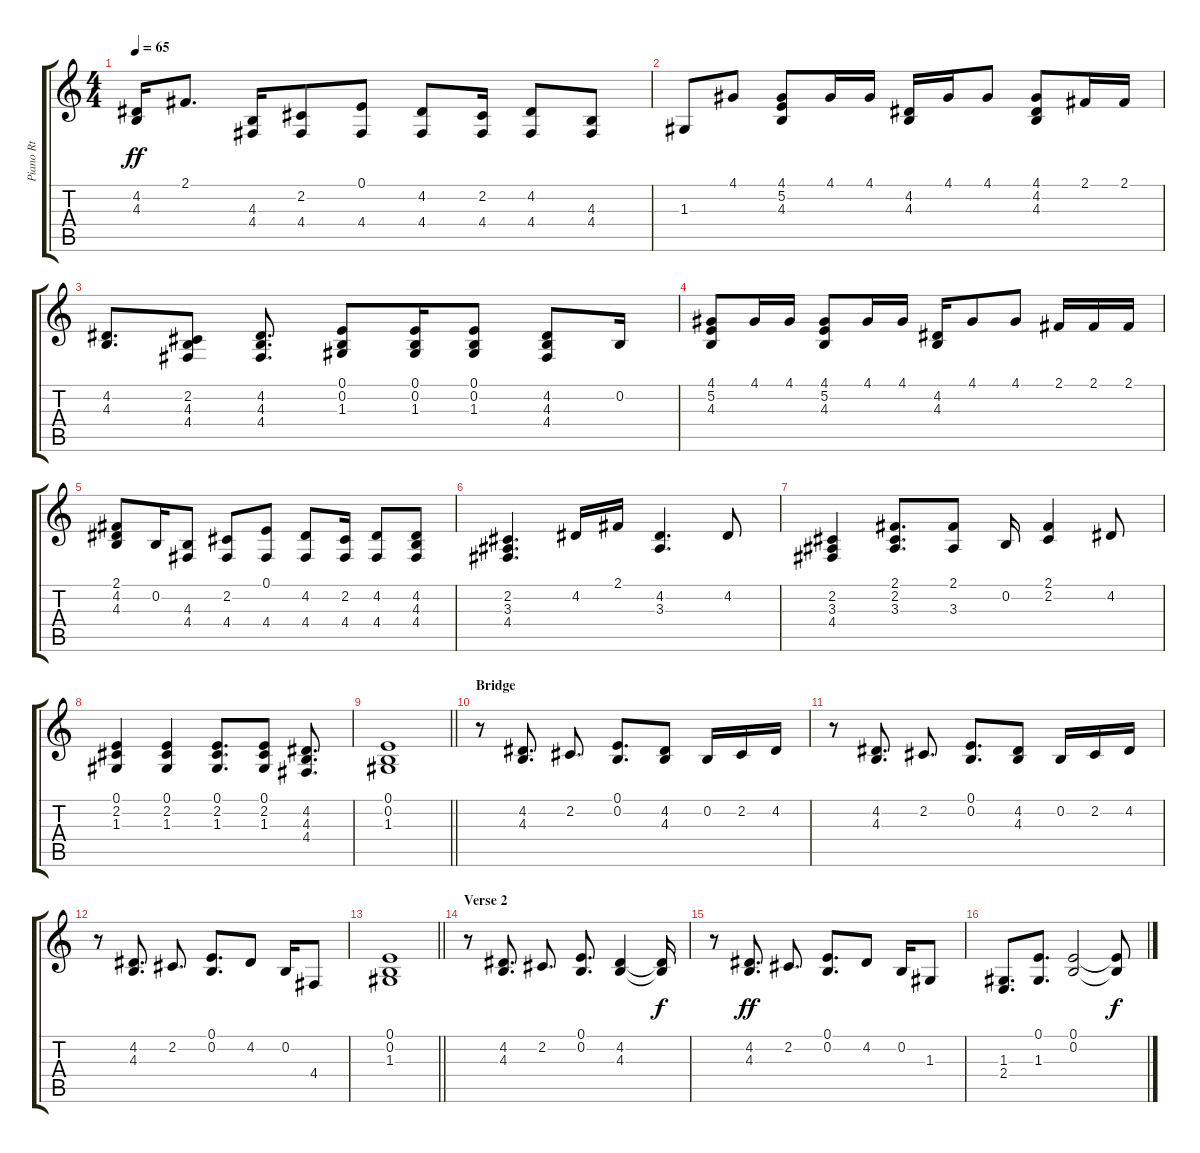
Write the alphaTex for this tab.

\track ("Piano Rt" "Piano Rt") {instrument brightacousticpiano}
\staff {score tabs}
\tuning (E4 B3 G3 D3 A2 E2) {hide}
\ts (4 4)
\tempo 65
\clef g2
\ks c
(4.2 4.3).16{dy ff} 2.1.8{d} (4.3 4.4).16 (2.2 4.4).8 (0.1 4.4).8 (4.2 4.4).8 (2.2 4.4).16 (4.2 4.4).8 (4.3 4.4).8 |
1.3.8 4.1.8 (4.1 5.2 4.3).8 4.1.16 4.1.16 (4.2 4.3).16 4.1.16 4.1.8 (4.1 4.2 4.3).8 2.1.16 2.1.16 |
(4.2 4.3).8{d} (2.2 4.3 4.4).8 (4.2 4.3 4.4).8{d} (0.1 0.2 1.3).8 (0.1 0.2 1.3).16 (0.1 0.2 1.3).8 (4.2 4.3 4.4).8 0.2.16 |
(4.1 5.2 4.3).8 4.1.16 4.1.16 (4.1 5.2 4.3).8 4.1.16 4.1.16 (4.2 4.3).16 4.1.8 4.1.8 2.1.16 2.1.16 2.1.16 |
(2.1 4.2 4.3).8 0.2.16 (4.3 4.4).8 (2.2 4.4).8 (0.1 4.4).8 (4.2 4.4).8 (2.2 4.4).16 (4.2 4.4).8 (4.2 4.3 4.4).8 |
(2.2 3.3 4.4).4{d} 4.2.16 2.1.16 (4.2 3.3).4{d} 4.2.8 |
(2.2 3.3 4.4).4 (2.1 2.2 3.3).8{d} (2.1 3.3).8 0.2.16 (2.1 2.2).4 4.2.8 |
(0.1 2.2 1.3).4 (0.1 2.2 1.3).4 (0.1 2.2 1.3).8{d} (0.1 2.2 1.3).8 (4.2 4.3 4.4).8{d} |
\barLineRight lightlight
(0.1 0.2 1.3).1 |
\section ("" "Bridge")
r.8 (4.2 4.3).8{d} 2.2.8{d} (0.1 0.2).8{d} (4.2 4.3).8 0.2.16 2.2.16 4.2.16 |
r.8 (4.2 4.3).8{d} 2.2.8{d} (0.1 0.2).8{d} (4.2 4.3).8 0.2.16 2.2.16 4.2.16 |
r.8 (4.2 4.3).8{d} 2.2.8{d} (0.1 0.2).8{d} 4.2.8 0.2.16 4.4.8 |
\barLineRight lightlight
(0.1 0.2 1.3).1 |
\section ("" "Verse 2")
r.8 (4.2 4.3).8{d} 2.2.8{d} (0.1 0.2).8{d} (4.2 4.3).4 (4.2{t} 4.3{t}).16{dy f} |
r.8 (4.2 4.3).8{d dy ff} 2.2.8{d} (0.1 0.2).8{d} 4.2.8 0.2.16 1.3.8 |
(1.3 2.4).8{d} (0.1 1.3).8{d} (0.1 0.2).2 (0.1{t} 0.2{t}).8{dy f}
